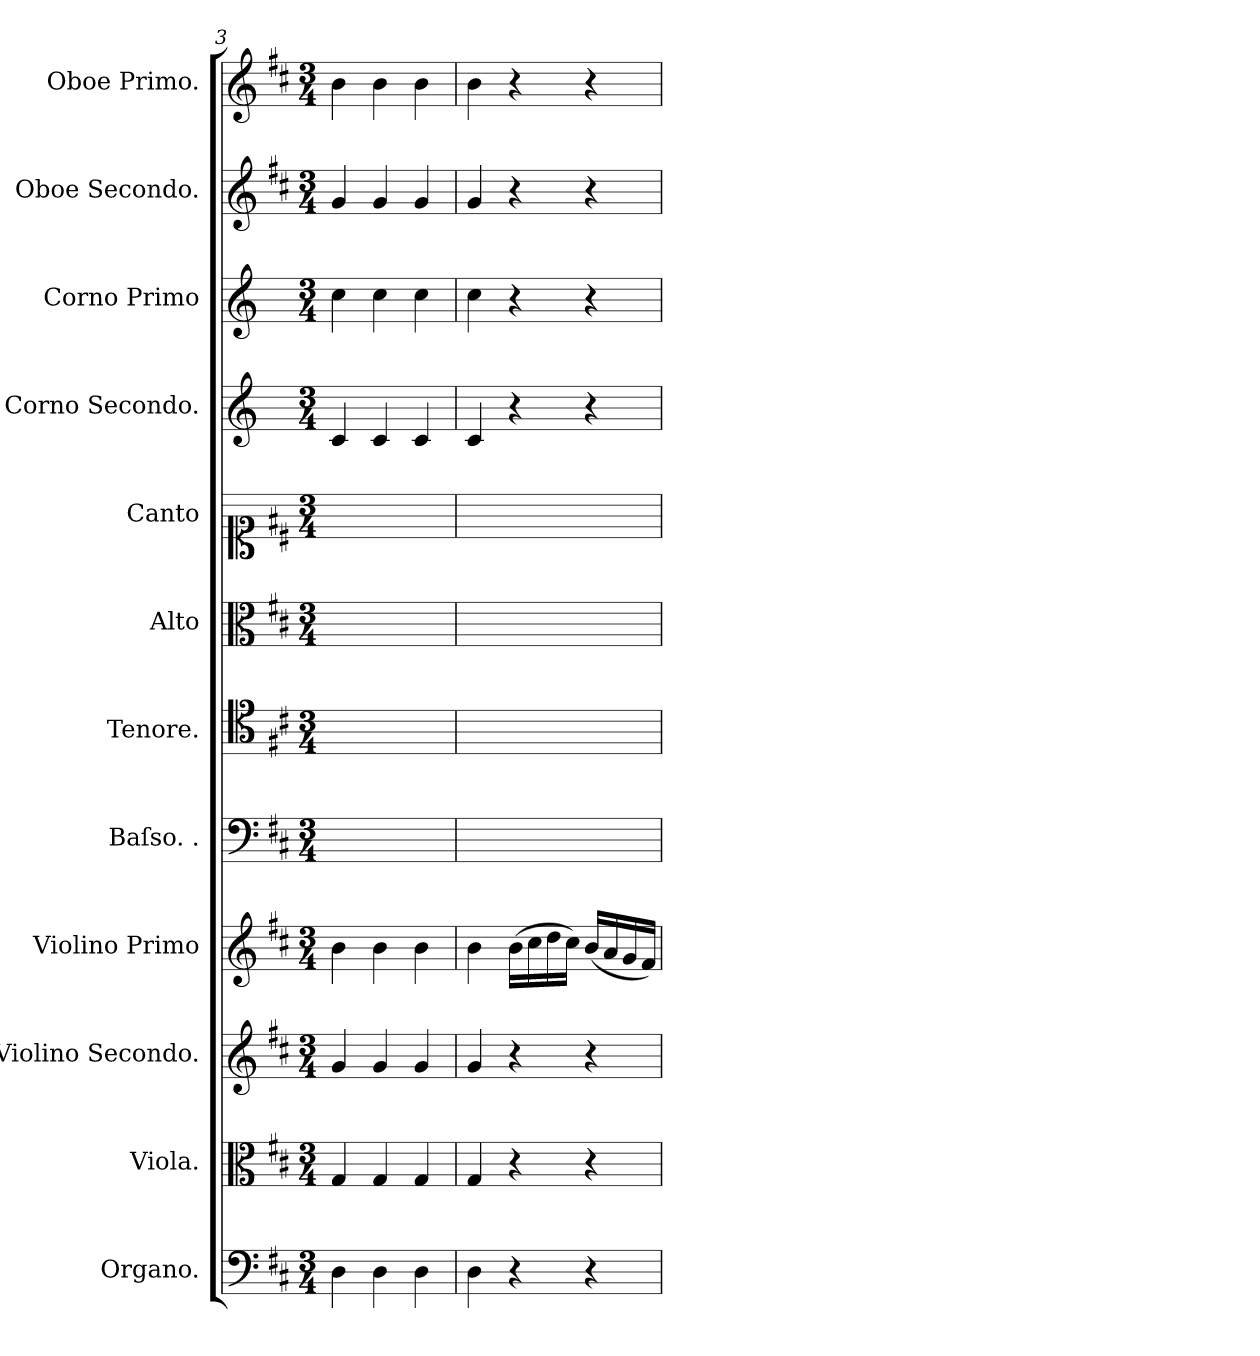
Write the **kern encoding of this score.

**kern	**kern	**kern	**kern	**kern	**kern	**kern	**kern	**kern	**kern	**kern	**kern
*part12	*part11	*part10	*part9	*part8	*part7	*part6	*part5	*part4	*part3	*part2	*part1
*staff12	*staff11	*staff10	*staff9	*staff8	*staff7	*staff6	*staff5	*staff4	*staff3	*staff2	*staff1
*I"Organo.	*I"Viola.	*I"Violino Secondo.	*I"Violino Primo	*I"Baſso. .	*I"Tenore.	*I"Alto	*I"Canto	*I"Corno Secondo.	*I"Corno Primo	*I"Oboe Secondo.	*I"Oboe Primo.
*I'org	*I'vla	*I'vl 2	*I'vl 1	*I'B	*I'T	*I'A	*	*I'cor 2	*I'cor 1	*I'ob 2	*I'ob 1
*clefF4	*clefC3	*clefG2	*clefG2	*clefF4	*clefC4	*clefC3	*clefC1	*clefG2	*clefG2	*clefG2	*clefG2
*	*	*	*	*	*	*	*	*ITrd6c10	*ITrd6c10	*	*
*k[f#c#]	*k[f#c#]	*k[f#c#]	*k[f#c#]	*k[f#c#]	*k[f#c#]	*k[f#c#]	*k[f#c#]	*k[f#c#]	*k[f#c#]	*k[f#c#]	*k[f#c#]
*M3/4	*M3/4	*M3/4	*M3/4	*M3/4	*M3/4	*M3/4	*M3/4	*M3/4	*M3/4	*M3/4	*M3/4
=3	=3	=3	=3	=3	=3	=3	=3	=3	=3	=3	=3
4D\	4G/	4g/	4b\	2.ryy	2.ryy	2.ryy	2.ryy	4D/	4d\	4g/	4b\
4D\	4G/	4g/	4b\	.	.	.	.	4D/	4d\	4g/	4b\
4D\	4G/	4g/	4b\	.	.	.	.	4D/	4d\	4g/	4b\
=4	=4	=4	=4	=4	=4	=4	=4	=4	=4	=4	=4
4D\	4G/	4g/	4b\	2.ryy	2.ryy	2.ryy	2.ryy	4D/	4d\	4g/	4b\
4r	4r	4r	(>16b\LL	.	.	.	.	4r	4r	4r	4r
.	.	.	16cc#\	.	.	.	.	.	.	.	.
.	.	.	16dd\	.	.	.	.	.	.	.	.
.	.	.	16cc#\JJ)	.	.	.	.	.	.	.	.
4r	4r	4r	(<16b/LL	.	.	.	.	4r	4r	4r	4r
.	.	.	16a/	.	.	.	.	.	.	.	.
.	.	.	16g/	.	.	.	.	.	.	.	.
.	.	.	16f#/JJ)	.	.	.	.	.	.	.	.
=	=	=	=	=	=	=	=	=	=	=	=
*-	*-	*-	*-	*-	*-	*-	*-	*-	*-	*-	*-
